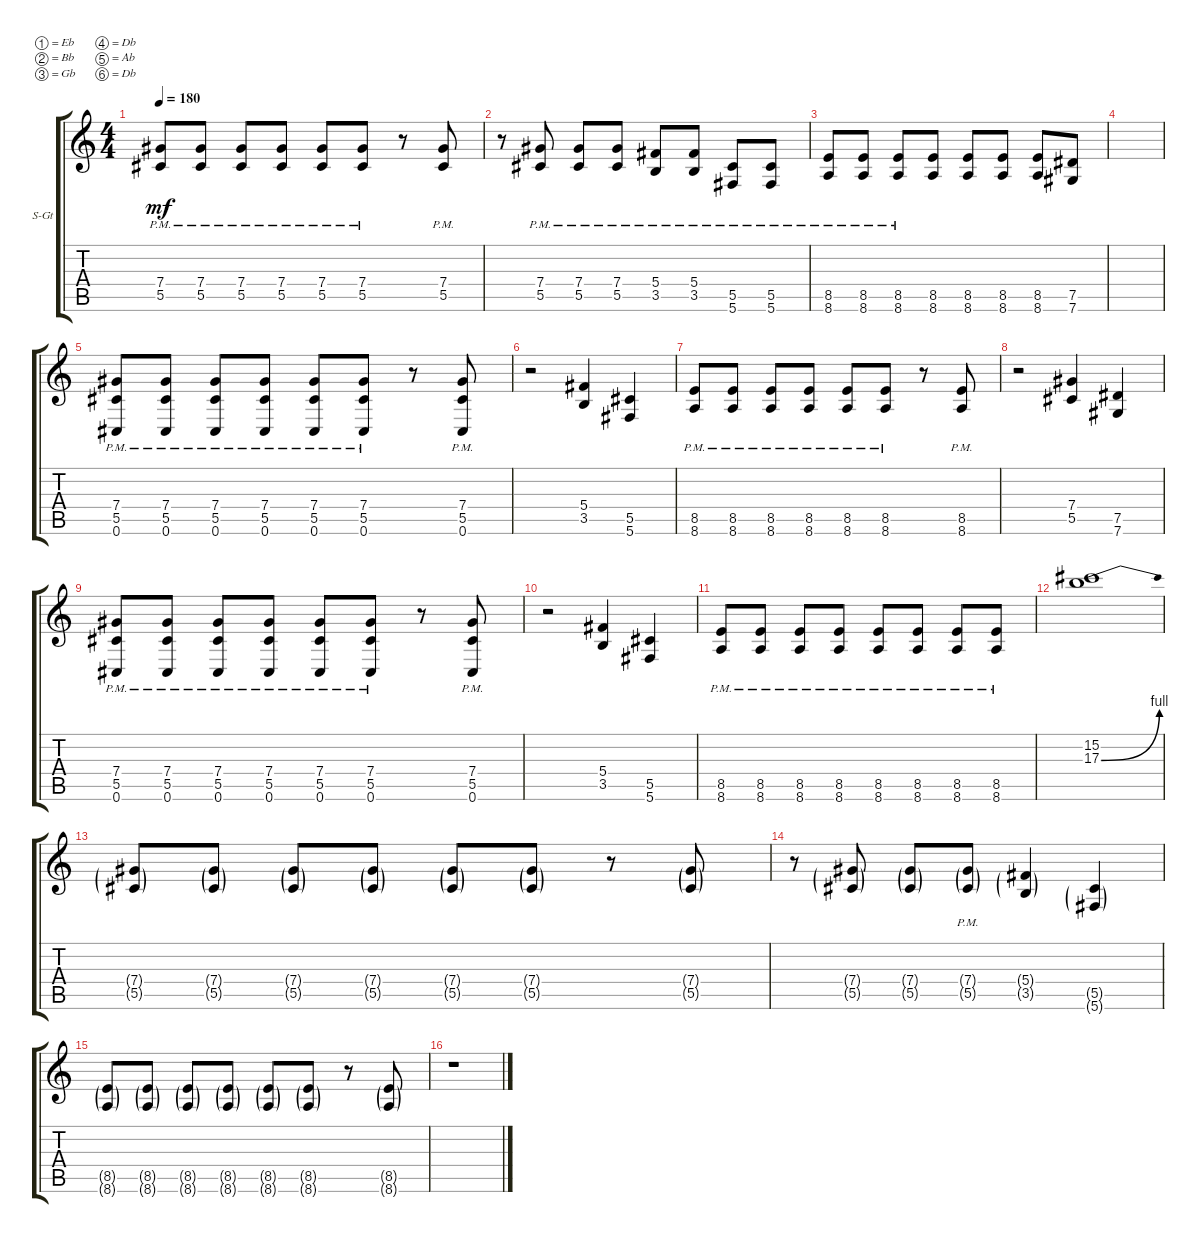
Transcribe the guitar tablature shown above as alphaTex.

\defaultSystemsLayout 4
\bracketExtendMode groupsimilarinstruments
\firstSystemTrackNameOrientation horizontal
\otherSystemsTrackNameOrientation horizontal
\track ("Steel Guitar" "S-Gt") {instrument acousticguitarsteel}
\staff {score tabs}
\tuning (Eb4 Bb3 Gb3 Db3 Ab2 Db2)
\ts (4 4)
\tempo 180
\clef g2
\ks c
(5.5{pm} 7.4{pm}).8{dy mf} (5.5{pm} 7.4{pm}).8 (5.5{pm} 7.4{pm}).8 (5.5{pm} 7.4{pm}).8 (5.5{pm} 7.4{pm}).8 (5.5{pm} 7.4{pm}).8 r.8 (5.5{pm} 7.4{pm}).8 |
r.8 (5.5{pm} 7.4{pm}).8 (5.5{pm} 7.4{pm}).8 (5.5{pm} 7.4{pm}).8 (3.5{pm} 5.4{pm}).8 (3.5{pm} 5.4{pm}).8 (5.6{pm} 5.5{pm}).8 (5.6{pm} 5.5{pm}).8 |
(8.6{pm} 8.5{pm}).8 (8.5{pm} 8.6{pm}).8 (8.6{pm} 8.5{pm}).8 (8.5 8.6).8 (8.6 8.5).8 (8.5 8.6).8 (8.5 8.6).8 (7.6 7.5).8 |
|
(0.6{pm} 5.5{pm} 7.4{pm}).8 (0.6{pm} 5.5{pm} 7.4{pm}).8 (0.6{pm} 5.5{pm} 7.4{pm}).8 (0.6{pm} 5.5{pm} 7.4{pm}).8 (0.6{pm} 5.5{pm} 7.4{pm}).8 (0.6{pm} 5.5{pm} 7.4{pm}).8 r.8 (0.6{pm} 5.5{pm} 7.4{pm}).8 |
r.2 (3.5 5.4).4 (5.6 5.5).4 |
(8.6{pm} 8.5{pm}).8 (8.5{pm} 8.6{pm}).8 (8.6{pm} 8.5{pm}).8 (8.5{pm} 8.6{pm}).8 (8.6{pm} 8.5{pm}).8 (8.5{pm} 8.6{pm}).8 r.8 (8.6{pm} 8.5{pm}).8 |
r.2 (5.5 7.4).4 (7.6 7.5).4 |
(0.6{pm} 5.5{pm} 7.4{pm}).8 (0.6{pm} 5.5{pm} 7.4{pm}).8 (0.6{pm} 5.5{pm} 7.4{pm}).8 (0.6{pm} 5.5{pm} 7.4{pm}).8 (0.6{pm} 5.5{pm} 7.4{pm}).8 (0.6{pm} 5.5{pm} 7.4{pm}).8 r.8 (0.6{pm} 5.5{pm} 7.4{pm}).8 |
r.2 (3.5 5.4).4 (5.6 5.5).4 |
(8.6{pm} 8.5{pm}).8 (8.5{pm} 8.6{pm}).8 (8.6{pm} 8.5{pm}).8 (8.5{pm} 8.6{pm}).8 (8.6{pm} 8.5{pm}).8 (8.5{pm} 8.6{pm}).8 (8.5{pm} 8.6{pm}).8 (8.6{pm} 8.5{pm}).8 |
(15.2 17.3{be (bend 0 0 15 4)}).1 |
(5.5{g} 7.4{g}).8 (5.5{g} 7.4{g}).8 (5.5{g} 7.4{g}).8 (5.5{g} 7.4{g}).8 (5.5{g} 7.4{g}).8 (5.5{g} 7.4{g}).8 r.8 (7.4{g} 5.5{g}).8 |
r.8 (7.4{g} 5.5{g}).8 (5.5{g} 7.4{g}).8 (5.5{g pm} 7.4{g pm}).8 (3.5{g} 5.4{g}).4 (5.6{g} 5.5{g}).4 |
(8.6{g} 8.5{g}).8 (8.5{g} 8.6{g}).8 (8.6{g} 8.5{g}).8 (8.5{g} 8.6{g}).8 (8.6{g} 8.5{g}).8 (8.5{g} 8.6{g}).8 r.8 (8.5{g} 8.6{g}).8 |
r.1
